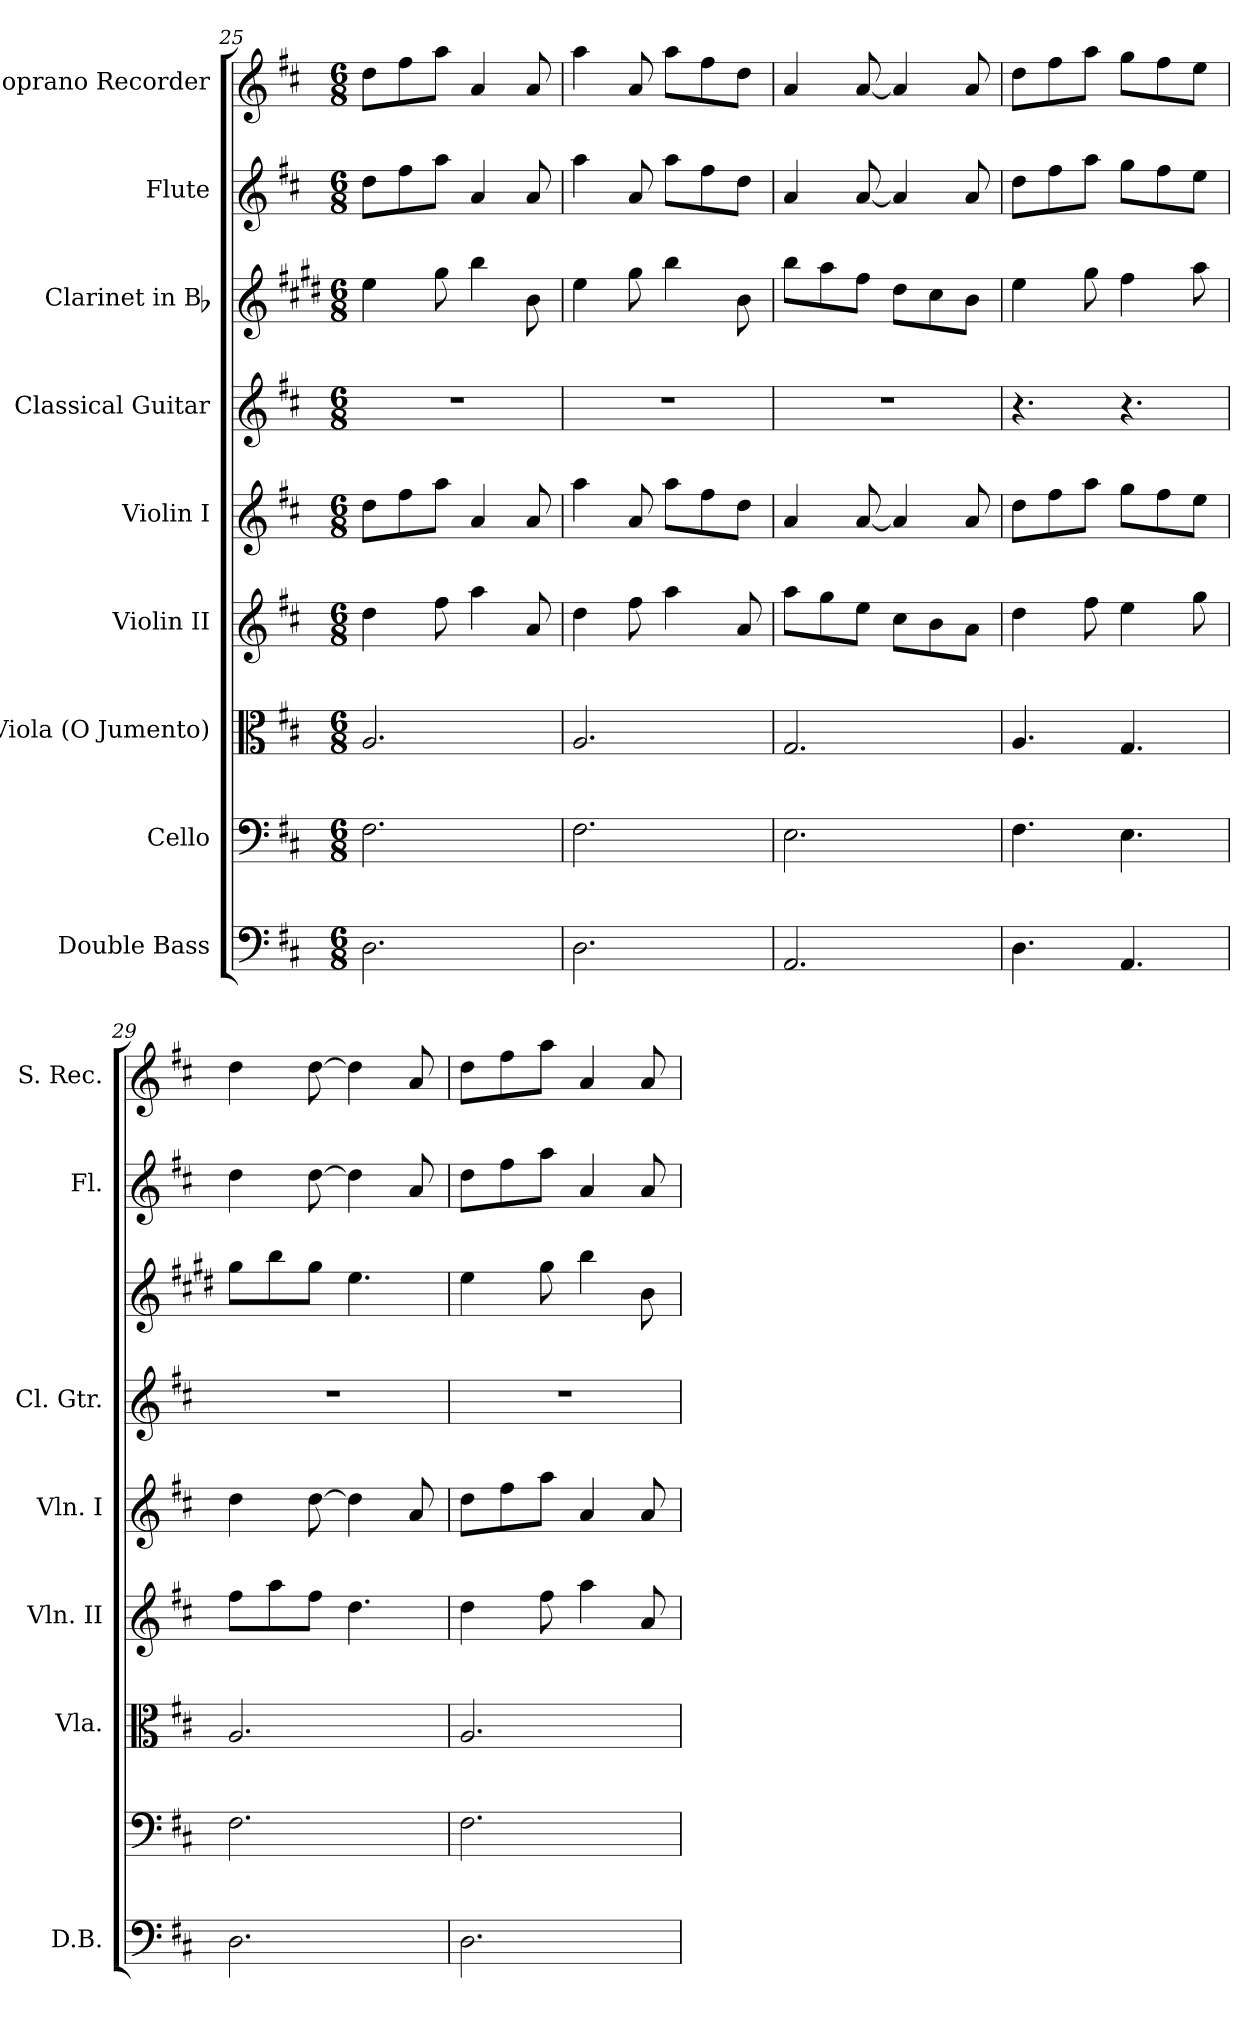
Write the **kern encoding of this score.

**kern	**kern	**kern	**kern	**kern	**kern	**kern	**kern	**kern
*part9	*part8	*part7	*part6	*part5	*part4	*part3	*part2	*part1
*staff9	*staff8	*staff7	*staff6	*staff5	*staff4	*staff3	*staff2	*staff1
*I"Double Bass	*I"Cello	*I"Viola (O Jumento)	*I"Violin II	*I"Violin I	*I"Classical Guitar	*I"Clarinet in Bb	*I"Flute	*I"Soprano Recorder
*I'D.B.	*	*I'Vla.	*I'Vln. II	*I'Vln. I	*I'Cl. Gtr.	*	*I'Fl.	*I'S. Rec.
*clefF4	*clefF4	*clefC3	*clefG2	*clefG2	*clefG2	*clefG2	*clefG2	*clefG2
*ITrd7c12	*	*	*	*	*ITrd7c12	*ITrd1c2	*	*ITrd-7c-12
*k[f#c#]	*k[f#c#]	*k[f#c#]	*k[f#c#]	*k[f#c#]	*k[f#c#]	*k[f#c#]	*k[f#c#]	*k[f#c#]
*D:	*D:	*D:	*D:	*D:	*D:	*D:	*D:	*D:
*M6/8	*M6/8	*M6/8	*M6/8	*M6/8	*M6/8	*M6/8	*M6/8	*M6/8
=25	=25	=25	=25	=25	=25	=25	=25	=25
2.DD\	2.F#\	2.A/	4dd\	8dd\L	2.r	4dd\	8dd\L	8ddd\L
.	.	.	.	8ff#\	.	.	8ff#\	8fff#\
.	.	.	8ff#\	8aa\J	.	8ff#\	8aa\J	8aaa\J
.	.	.	4aa\	4a/	.	4aa\	4a/	4aa/
.	.	.	8a/	8a/	.	8a\	8a/	8aa/
!!LO:PB:g=z
=26	=26	=26	=26	=26	=26	=26	=26	=26
2.DD\	2.F#\	2.A/	4dd\	4aa\	2.r	4dd\	4aa\	4aaa\
.	.	.	8ff#\	8a/	.	8ff#\	8a/	8aa/
.	.	.	4aa\	8aa\L	.	4aa\	8aa\L	8aaa\L
.	.	.	.	8ff#\	.	.	8ff#\	8fff#\
.	.	.	8a/	8dd\J	.	8a\	8dd\J	8ddd\J
=27	=27	=27	=27	=27	=27	=27	=27	=27
2.AAA/	2.E\	2.G/	8aa\L	4a/	2.r	8aa\L	4a/	4aa/
.	.	.	8gg\	.	.	8gg\	.	.
.	.	.	8ee\J	[8a/	.	8ee\J	[8a/	[8aa/
.	.	.	8cc#\L	4a/]	.	8cc#\L	4a/]	4aa/]
.	.	.	8b\	.	.	8b\	.	.
.	.	.	8a\J	8a/	.	8a\J	8a/	8aa/
=28	=28	=28	=28	=28	=28	=28	=28	=28
4.DD\	4.F#\	4.A/	4dd\	8dd\L	4.r	4dd\	8dd\L	8ddd\L
.	.	.	.	8ff#\	.	.	8ff#\	8fff#\
.	.	.	8ff#\	8aa\J	.	8ff#\	8aa\J	8aaa\J
4.AAA/	4.E\	4.G/	4ee\	8gg\L	4.r	4ee\	8gg\L	8ggg\L
.	.	.	.	8ff#\	.	.	8ff#\	8fff#\
.	.	.	8gg\	8ee\J	.	8gg\	8ee\J	8eee\J
=29	=29	=29	=29	=29	=29	=29	=29	=29
2.DD\	2.F#\	2.A/	8ff#\L	4dd\	2.r	8ff#\L	4dd\	4ddd\
.	.	.	8aa\	.	.	8aa\	.	.
.	.	.	8ff#\J	[8dd\	.	8ff#\J	[8dd\	[8ddd\
.	.	.	4.dd\	4dd\]	.	4.dd\	4dd\]	4ddd\]
.	.	.	.	8a/	.	.	8a/	8aa/
=30	=30	=30	=30	=30	=30	=30	=30	=30
2.DD\	2.F#\	2.A/	4dd\	8dd\L	2.r	4dd\	8dd\L	8ddd\L
.	.	.	.	8ff#\	.	.	8ff#\	8fff#\
.	.	.	8ff#\	8aa\J	.	8ff#\	8aa\J	8aaa\J
.	.	.	4aa\	4a/	.	4aa\	4a/	4aa/
.	.	.	8a/	8a/	.	8a\	8a/	8aa/
=	=	=	=	=	=	=	=	=
*-	*-	*-	*-	*-	*-	*-	*-	*-
